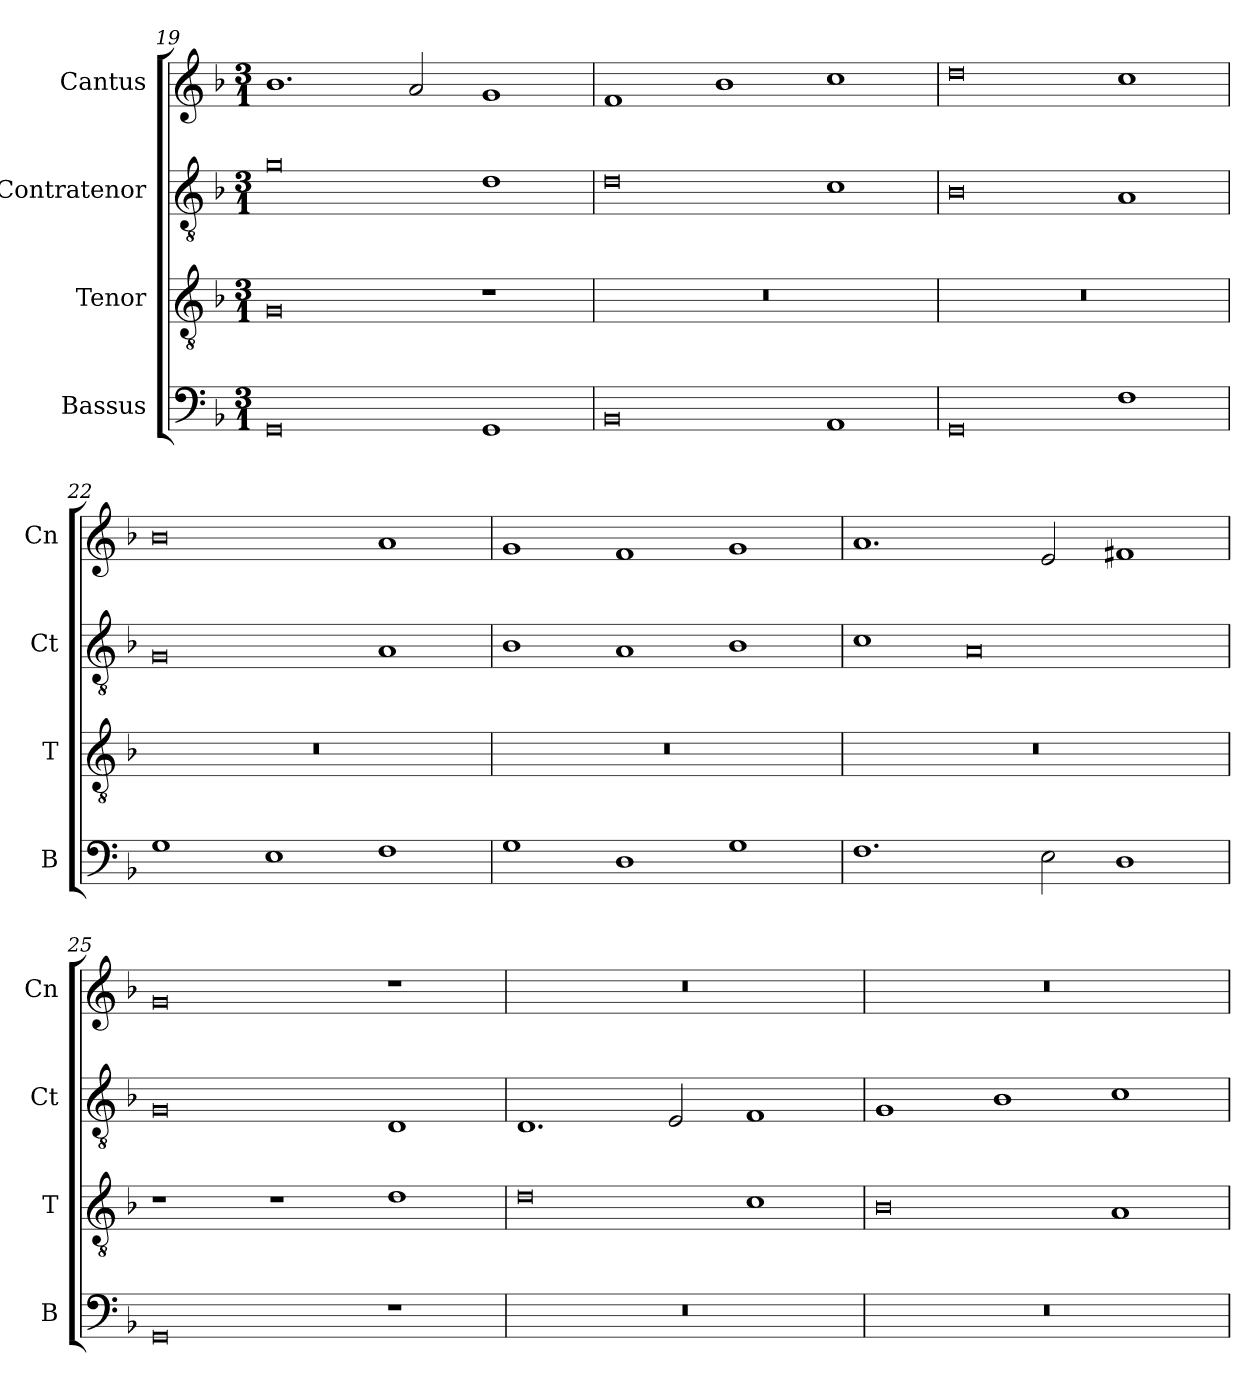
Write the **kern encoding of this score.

**kern	**kern	**kern	**kern
*part4	*part3	*part2	*part1
*staff4	*staff3	*staff2	*staff1
*I"Bassus	*I"Tenor	*I"Contratenor	*I"Cantus
*I'B	*I'T	*I'Ct	*I'Cn
*clefF4	*clefGv2	*clefGv2	*clefG2
*k[b-]	*k[b-]	*k[b-]	*k[b-]
*M3/1	*M3/1	*M3/1	*M3/1
=19	=19	=19	=19
0GG	0G	0g	1.b-
.	.	.	2a/
1GG	1r	1d	1g
=20	=20	=20	=20
0BB-	0.r	0d	1f
.	.	.	1b-
1AA	.	1c	1cc
=21	=21	=21	=21
0GG	0.r	0B-	0dd
1F	.	1A	1cc
=22	=22	=22	=22
1G	0.r	0G	0b-
1E	.	.	.
1F	.	1A	1a
=23	=23	=23	=23
1G	0.r	1B-	1g
1D	.	1A	1f
1G	.	1B-	1g
=24	=24	=24	=24
1.F	0.r	1c	1.a
.	.	0A	.
2E\	.	.	2e/
1D	.	.	1f#X
=25	=25	=25	=25
0GG	1r	0G	0g
.	1r	.	.
1r	1d	1D	1r
=26	=26	=26	=26
0.r	0d	1.D	0.r
.	.	2E/	.
.	1c	1F	.
=27	=27	=27	=27
0.r	0B-	1G	0.r
.	.	1B-	.
.	1A	1c	.
=	=	=	=
*-	*-	*-	*-
